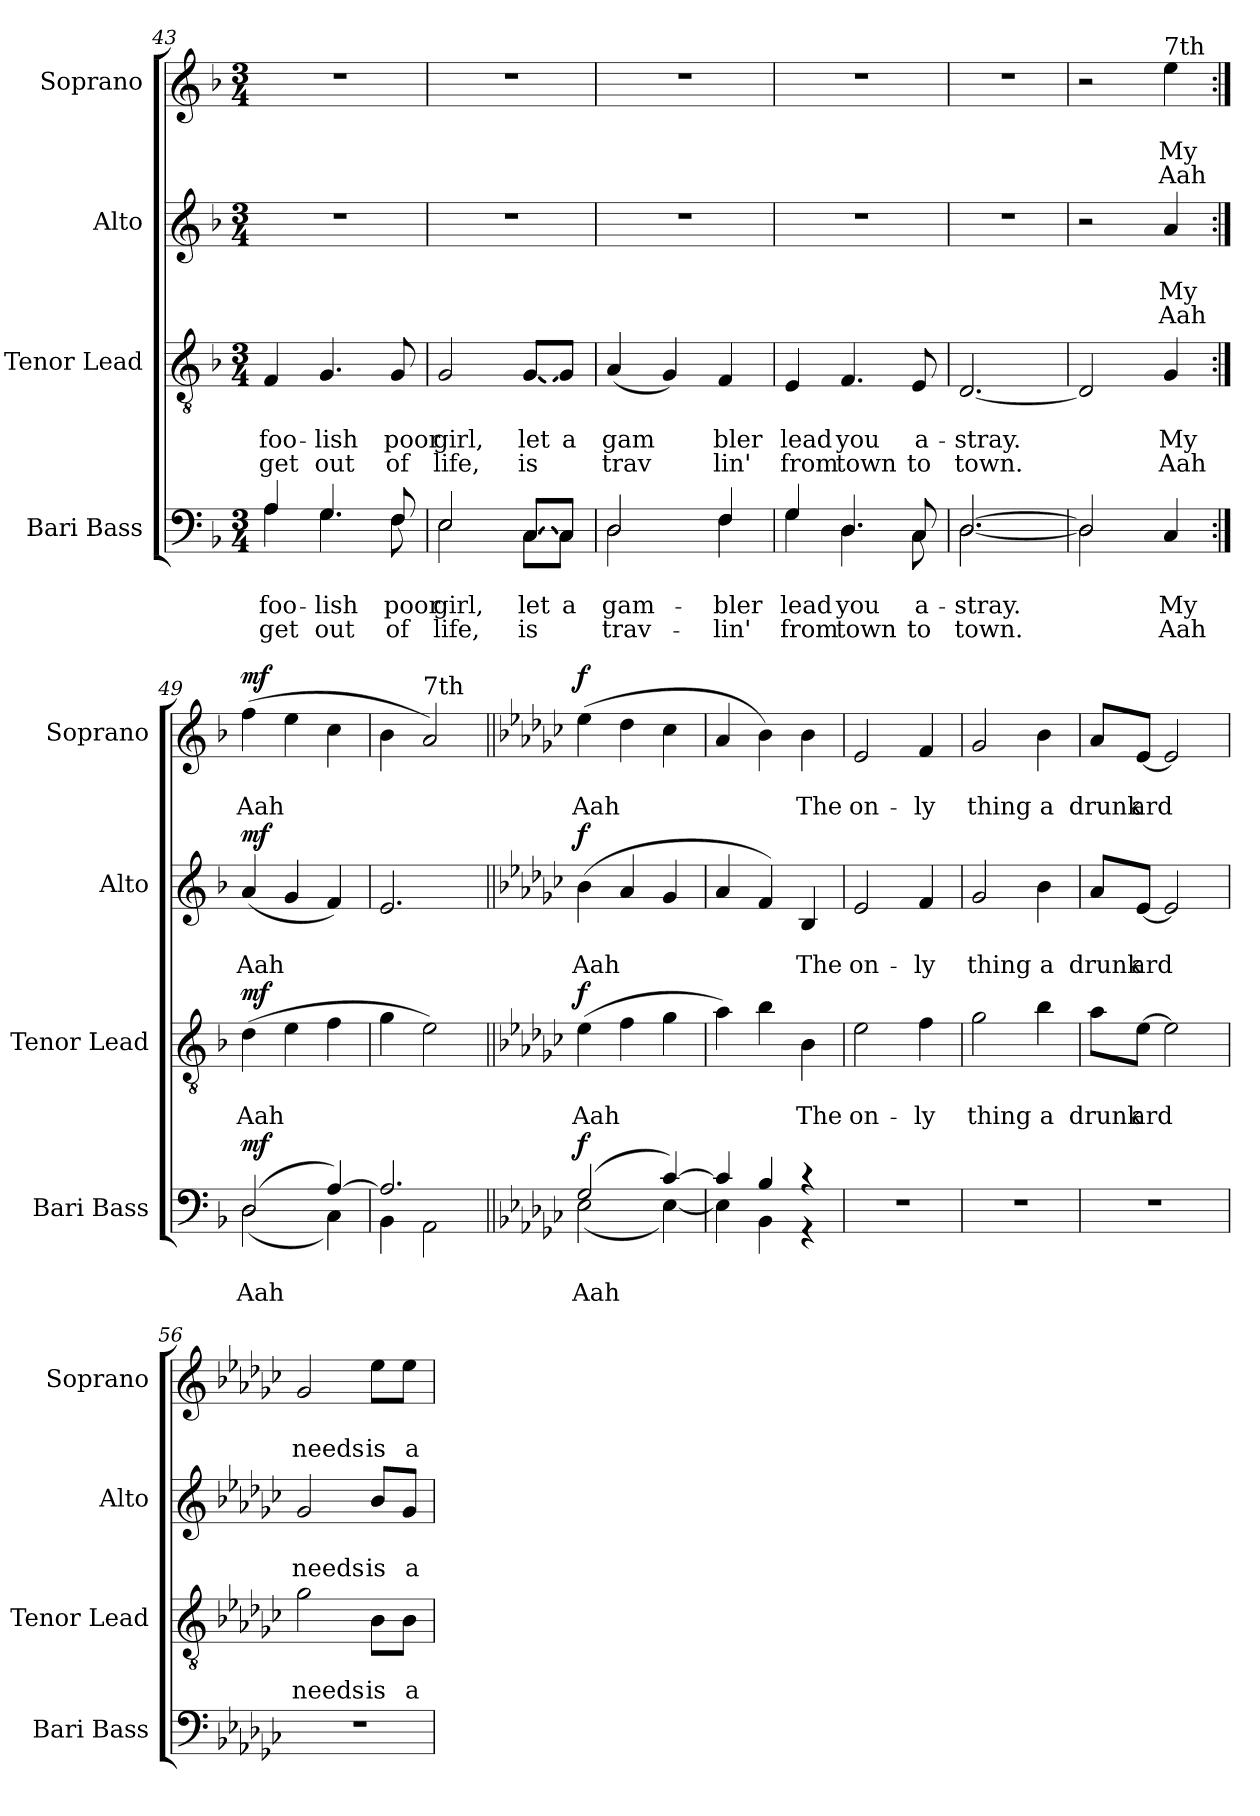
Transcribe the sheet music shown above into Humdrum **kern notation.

**kern	**text	**text	**text	**dynam	**kern	**text	**text	**text	**dynam	**kern	**text	**text	**text	**dynam	**kern	**text	**text	**text	**dynam
*part4	*part4	*part4	*part4	*part4	*part3	*part3	*part3	*part3	*part3	*part2	*part2	*part2	*part2	*part2	*part1	*part1	*part1	*part1	*part1
*staff4	*staff4	*staff4	*staff4	*staff4	*staff3	*staff3	*staff3	*staff3	*staff3	*staff2	*staff2	*staff2	*staff2	*staff2	*staff1	*staff1	*staff1	*staff1	*staff1
*I"Bari Bass	*	*	*	*	*I"Tenor Lead	*	*	*	*	*I"Alto	*	*	*	*	*I"Soprano	*	*	*	*
*I'Bari Bass	*	*	*	*	*I'Tenor  Lead	*	*	*	*	*I'Alto	*	*	*	*	*I'Soprano	*	*	*	*
*clefF4	*	*	*	*	*clefGv2	*	*	*	*	*clefG2	*	*	*	*	*clefG2	*	*	*	*
*k[b-]	*	*	*	*	*k[b-]	*	*	*	*	*k[b-]	*	*	*	*	*k[b-]	*	*	*	*
*M3/4	*	*	*	*	*M3/4	*	*	*	*	*M3/4	*	*	*	*	*M3/4	*	*	*	*
=43	=43	=43	=43	=43	=43	=43	=43	=43	=43	=43	=43	=43	=43	=43	=43	=43	=43	=43	=43
*^	*	*	*	*	*	*	*	*	*	*	*	*	*	*	*	*	*	*	*
4A/	4A\	.	foo-	get	.	4F/	.	foo-	get	.	2.r	.	.	.	.	2.r	.	.	.	.
4.G/	4.G\	.	-lish	out	.	4.G/	.	-lish	out	.	.	.	.	.	.	.	.	.	.	.
8F/	8F\	.	poor	of	.	8G/	.	poor	of	.	.	.	.	.	.	.	.	.	.	.
=44	=44	=44	=44	=44	=44	=44	=44	=44	=44	=44	=44	=44	=44	=44	=44	=44	=44	=44	=44	=44
2E/	2E\	.	girl,	life,	.	2G/	.	girl,	life,	.	2.r	.	.	.	.	2.r	.	.	.	.
!LO:T:dash	!	!	!	!	!	!LO:T:dash	!	!	!	!	!	!	!	!	!	!	!	!	!	!
[8C/L	8C\L	.	let	is	.	[8G/L	.	let	is	.	.	.	.	.	.	.	.	.	.	.
8C/J]	8C\J	.	a	.	.	8G/J]	.	a	.	.	.	.	.	.	.	.	.	.	.	.
=45	=45	=45	=45	=45	=45	=45	=45	=45	=45	=45	=45	=45	=45	=45	=45	=45	=45	=45	=45	=45
2D/	2D\	.	gam-	trav-	.	(4A/	.	-gam	trav	.	2.r	.	.	.	.	2.r	.	.	.	.
.	.	.	.	.	.	4G/)	.	.	.	.	.	.	.	.	.	.	.	.	.	.
4F/	4F\	.	-bler	-lin'	.	4F/	.	bler	lin'	.	.	.	.	.	.	.	.	.	.	.
=46	=46	=46	=46	=46	=46	=46	=46	=46	=46	=46	=46	=46	=46	=46	=46	=46	=46	=46	=46	=46
4G/	4G\	.	lead	from	.	4E/	.	lead	from	.	2.r	.	.	.	.	2.r	.	.	.	.
4.D/	4.D\	.	you	town	.	4.F/	.	you	town	.	.	.	.	.	.	.	.	.	.	.
8C/	8C\	.	a-	to	.	8E/	.	a-	to	.	.	.	.	.	.	.	.	.	.	.
=47	=47	=47	=47	=47	=47	=47	=47	=47	=47	=47	=47	=47	=47	=47	=47	=47	=47	=47	=47	=47
[2.D/	[2.D\	.	-stray.	town.	.	[2.D/	.	-stray.	town.	.	2.r	.	.	.	.	2.r	.	.	.	.
=48	=48	=48	=48	=48	=48	=48	=48	=48	=48	=48	=48	=48	=48	=48	=48	=48	=48	=48	=48	=48
2D/]	2D\]	.	.	.	.	2D/]	.	.	.	.	2r	.	.	.	.	2r	.	.	.	.
!	!	!	!	!	!	!	!	!	!	!	!	!	!	!	!	!LO:TX:a:t=7th	!	!	!	!
4C/	4ryy	.	My	Aah	.	4G/	.	My	Aah	.	4a/	.	My	Aah	.	4ee\	.	My	Aah	.
=49:|!	=49:|!	=49:|!	=49:|!	=49:|!	=49:|!	=49:|!	=49:|!	=49:|!	=49:|!	=49:|!	=49:|!	=49:|!	=49:|!	=49:|!	=49:|!	=49:|!	=49:|!	=49:|!	=49:|!	=49:|!
!	!	!	!	!	!LO:DY:a	!	!	!	!	!LO:DY:a	!	!	!	!	!LO:DY:a	!	!	!	!	!LO:DY:a
(2D/	(2D\	.	Aah	.	mf	(4d\	.	Aah	.	mf	(4a/	.	Aah	.	mf	(4ff\	.	Aah	.	mf
.	.	.	.	.	.	4e\	.	.	.	.	4g/	.	.	.	.	4ee\	.	.	.	.
[4A/)	4C\)	.	.	.	.	4f\	.	.	.	.	4f/)	.	.	.	.	4cc\	.	.	.	.
=50	=50	=50	=50	=50	=50	=50	=50	=50	=50	=50	=50	=50	=50	=50	=50	=50	=50	=50	=50	=50
2.A/]	4BB-\	.	.	.	.	4g\	.	.	.	.	2.e/	.	.	.	.	4b-\	.	.	.	.
!	!	!	!	!	!	!	!	!	!	!	!	!	!	!	!	!LO:TX:a:t=7th	!	!	!	!
.	2AA\	.	.	.	.	2e\)	.	.	.	.	.	.	.	.	.	2a/)	.	.	.	.
=51||	=51||	=51||	=51||	=51||	=51||	=51||	=51||	=51||	=51||	=51||	=51||	=51||	=51||	=51||	=51||	=51||	=51||	=51||	=51||	=51||
*k[b-e-a-d-g-c-]	*	*	*	*	*	*k[b-e-a-d-g-c-]	*	*	*	*	*k[b-e-a-d-g-c-]	*	*	*	*	*k[b-e-a-d-g-c-]	*	*	*	*
!	!	!	!	!	!LO:DY:a	!	!	!	!	!LO:DY:a	!	!	!	!	!LO:DY:a	!	!	!	!	!LO:DY:a
(2G-/	(2E-\	.	Aah	.	f	(4e-\	.	Aah	.	f	(4b-\	.	Aah	.	f	(4ee-\	.	Aah	.	f
.	.	.	.	.	.	4f\	.	.	.	.	4a-/	.	.	.	.	4dd-\	.	.	.	.
[4c-/)	[4E-\)	.	.	.	.	4g-\	.	.	.	.	4g-/	.	.	.	.	4cc-\	.	.	.	.
=52	=52	=52	=52	=52	=52	=52	=52	=52	=52	=52	=52	=52	=52	=52	=52	=52	=52	=52	=52	=52
4c-/]	4E-\]	.	.	.	.	4a-\)	.	.	.	.	4a-/	.	.	.	.	4a-/	.	.	.	.
4B-/	4BB-\	.	.	.	.	4b-\	.	.	.	.	4f/)	.	.	.	.	4b-\)	.	.	.	.
4r	4r	.	.	.	.	4B-\	.	The	.	.	4B-/	.	The	.	.	4b-\	.	The	.	.
*v	*v	*	*	*	*	*	*	*	*	*	*	*	*	*	*	*	*	*	*	*
!!LO:LB:g=z
=53	=53	=53	=53	=53	=53	=53	=53	=53	=53	=53	=53	=53	=53	=53	=53	=53	=53	=53	=53
2.r	.	.	.	.	2e-\	.	on-	.	.	2e-/	.	on-	.	.	2e-/	.	on-	.	.
.	.	.	.	.	4f\	.	-ly	.	.	4f/	.	-ly	.	.	4f/	.	-ly	.	.
=54	=54	=54	=54	=54	=54	=54	=54	=54	=54	=54	=54	=54	=54	=54	=54	=54	=54	=54	=54
2.r	.	.	.	.	2g-\	.	thing	.	.	2g-/	.	thing	.	.	2g-/	.	thing	.	.
.	.	.	.	.	4b-\	.	a	.	.	4b-\	.	a	.	.	4b-\	.	a	.	.
=55	=55	=55	=55	=55	=55	=55	=55	=55	=55	=55	=55	=55	=55	=55	=55	=55	=55	=55	=55
2.r	.	.	.	.	8a-\L	.	drunk-	.	.	8a-/L	.	drunk-	.	.	8a-/L	.	drunk-	.	.
.	.	.	.	.	[8e-\J	.	-ard	.	.	[8e-/J	.	-ard	.	.	[8e-/J	.	-ard	.	.
.	.	.	.	.	2e-\]	.	.	.	.	2e-/]	.	.	.	.	2e-/]	.	.	.	.
=56	=56	=56	=56	=56	=56	=56	=56	=56	=56	=56	=56	=56	=56	=56	=56	=56	=56	=56	=56
2.r	.	.	.	.	2g-\	.	needs	.	.	2g-/	.	needs	.	.	2g-/	.	needs	.	.
.	.	.	.	.	8B-\L	.	is	.	.	8b-/L	.	is	.	.	8ee-\L	.	is	.	.
.	.	.	.	.	8B-\J	.	a	.	.	8g-/J	.	a	.	.	8ee-\J	.	a	.	.
=	=	=	=	=	=	=	=	=	=	=	=	=	=	=	=	=	=	=	=
*-	*-	*-	*-	*-	*-	*-	*-	*-	*-	*-	*-	*-	*-	*-	*-	*-	*-	*-	*-
